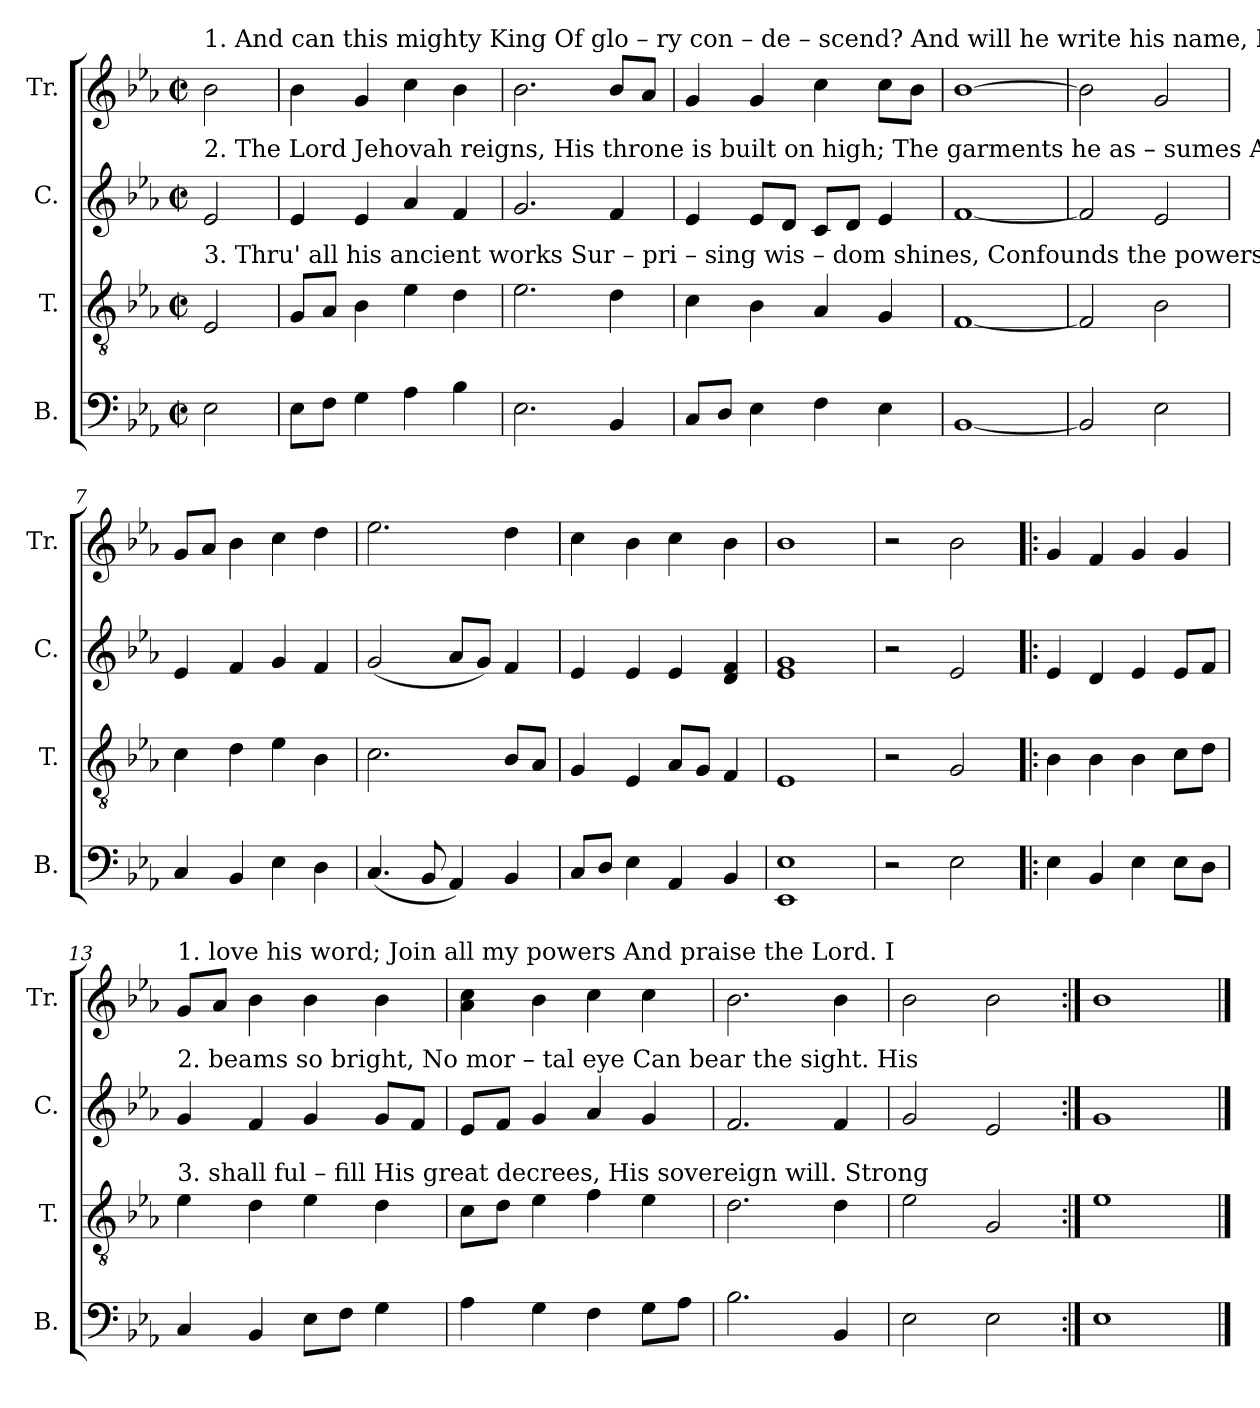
**kern	**kern	**kern	**kern
*part4	*part3	*part2	*part1
*staff4	*staff3	*staff2	*staff1
*I"B.	*I"T.	*I"C.	*I"Tr.
*I'B.	*I'T.	*I'C.	*I'Tr.
*clefF4	*clefGv2	*clefG2	*clefG2
*k[b-e-a-]	*k[b-e-a-]	*k[b-e-a-]	*k[b-e-a-]
*M2/2	*M2/2	*M2/2	*M2/2
*met(c|)	*met(c|)	*met(c|)	*met(c|)
*MM110	*MM110	*MM110	*MM110
=1	=1	=1	=1
!	!	!	!LO:TX:a:t=1. And  can this mighty King   Of      glo  –  ry    con  –  de  –  scend?   And   will  he  write  his  name,          My      Fa – ther  and  my  friend?    I  love  his  name,  I
!	!	!LO:TX:a:t=2.  The Lord  Jehovah  reigns,   His    throne  is     built    on      high;      The  garments  he  as – sumes           Are     light   and  ma – jes – ty&colon;       His glories shine  With	!
!	!LO:TX:a:t=3. Thru' all  his ancient works  Sur  – pri  – sing    wis – dom    shines,  Confounds the powers of hell,            And breaks their curs'd designs&colon;     Strong is his arm,  And	!	!
2E-!\	2E-!/	2e-!/	2b-!\
=2	=2	=2	=2
8E-!\L	8G!/L	4e-!/	4b-!\
8F!\J	8A-!/J	.	.
4G!\	4B-!\	4e-!/	4g!/
4A-!\	4e-!\	4a-!/	4cc!\
4B-!\	4d!\	4f!/	4b-!\
=3	=3	=3	=3
2.E-!\	2.e-!\	2.g!/	2.b-!\
4BB-!/	4d!\	4f!/	8b-!/L
.	.	.	8a-!/J
=4	=4	=4	=4
8C!/L	4c!\	4e-!/	4g!/
8D!/J	.	.	.
4E-!\	4B-!\	8e-!/L	4g!/
.	.	8d!/J	.
4F!\	4A-!/	8c!/L	4cc!\
.	.	8d!/J	.
4E-!\	4G!/	4e-!/	8cc!\L
.	.	.	8b-!\J
=5	=5	=5	=5
[1BB-!	[1F!	[1f!	[1b-!
=6	=6	=6	=6
2BB-!/]	2F!/]	2f!/]	2b-!\]
2E-!\	2B-!\	2e-!/	2g!/
=7	=7	=7	=7
4C!/	4c!\	4e-!/	8g!/L
.	.	.	8a-!/J
4BB-!/	4d!\	4f!/	4b-!\
4E-!\	4e-!\	4g!/	4cc!\
4D!\	4B-!\	4f!/	4dd!\
=8	=8	=8	=8
(4.C!/	2.c!\	(2g!/	2.ee-!\
8BB-!/	.	.	.
4AA-!/)	.	8a-!/L	.
.	.	8g!/J)	.
4BB-!/	8B-!/L	4f!/	4dd!\
.	8A-!/J	.	.
=9	=9	=9	=9
8C!/L	4G!/	4e-!/	4cc!\
8D!/J	.	.	.
4E-!\	4E-!/	4e-!/	4b-!\
4AA-!/	8A-!/L	4e-!/	4cc!\
.	8G!/J	.	.
4BB-!/	4F!/	4d!/ 4f!/	4b-!\
=10	=10	=10	=10
1EE-! 1E-!	1E-!	1e-! 1g!	1b-!
=11	=11	=11	=11
2r	2r	2r	2r
2E-!\	2G!/	2e-!/	2b-!\
=12!|:	=12!|:	=12!|:	=12!|:
4E-!\	4B-!\	4e-!/	4g!/
4BB-!/	4B-!\	4d!/	4f!/
4E-!\	4B-!\	4e-!/	4g!/
8E-!\L	8c!\L	8e-!/L	4g!/
8D!\J	8d!\J	8f!/J	.
!!LO:LB:g=z
=13	=13	=13	=13
!	!	!	!LO:TX:a:t=1. love his word;  Join  all  my  powers     And   praise  the  Lord.   I
!	!	!LO:TX:a:t=2.  beams  so  bright,   No     mor – tal   eye   Can   bear  the  sight.   His	!
!	!LO:TX:a:t=3. shall   ful – fill      His       great  decrees,   His     sovereign   will.  Strong	!	!
4C!/	4e-!\	4g!/	8g!/L
.	.	.	8a-!/J
4BB-!/	4d!\	4f!/	4b-!\
8E-!\L	4e-!\	4g!/	4b-!\
8F!\J	.	.	.
4G!\	4d!\	8g!/L	4b-!\
.	.	8f!/J	.
=14	=14	=14	=14
4A-!\	8c!\L	8e-!/L	4a-!\ 4cc!\
.	8d!\J	8f!/J	.
4G!\	4e-!\	4g!/	4b-!\
4F!\	4f!\	4a-!/	4cc!\
8G!\L	4e-!\	4g!/	4cc!\
8A-!\J	.	.	.
=15	=15	=15	=15
2.B-!\	2.d!\	2.f!/	2.b-!\
4BB-!/	4d!\	4f!/	4b-!\
=16	=16	=16	=16
2E-!\	2e-!\	2g!/	2b-!\
2E-!\	2G!/	2e-!/	2b-!\
=17:|!	=17:|!	=17:|!	=17:|!
1E-!	1e-!	1g!	1b-!
==	==	==	==
*-	*-	*-	*-
